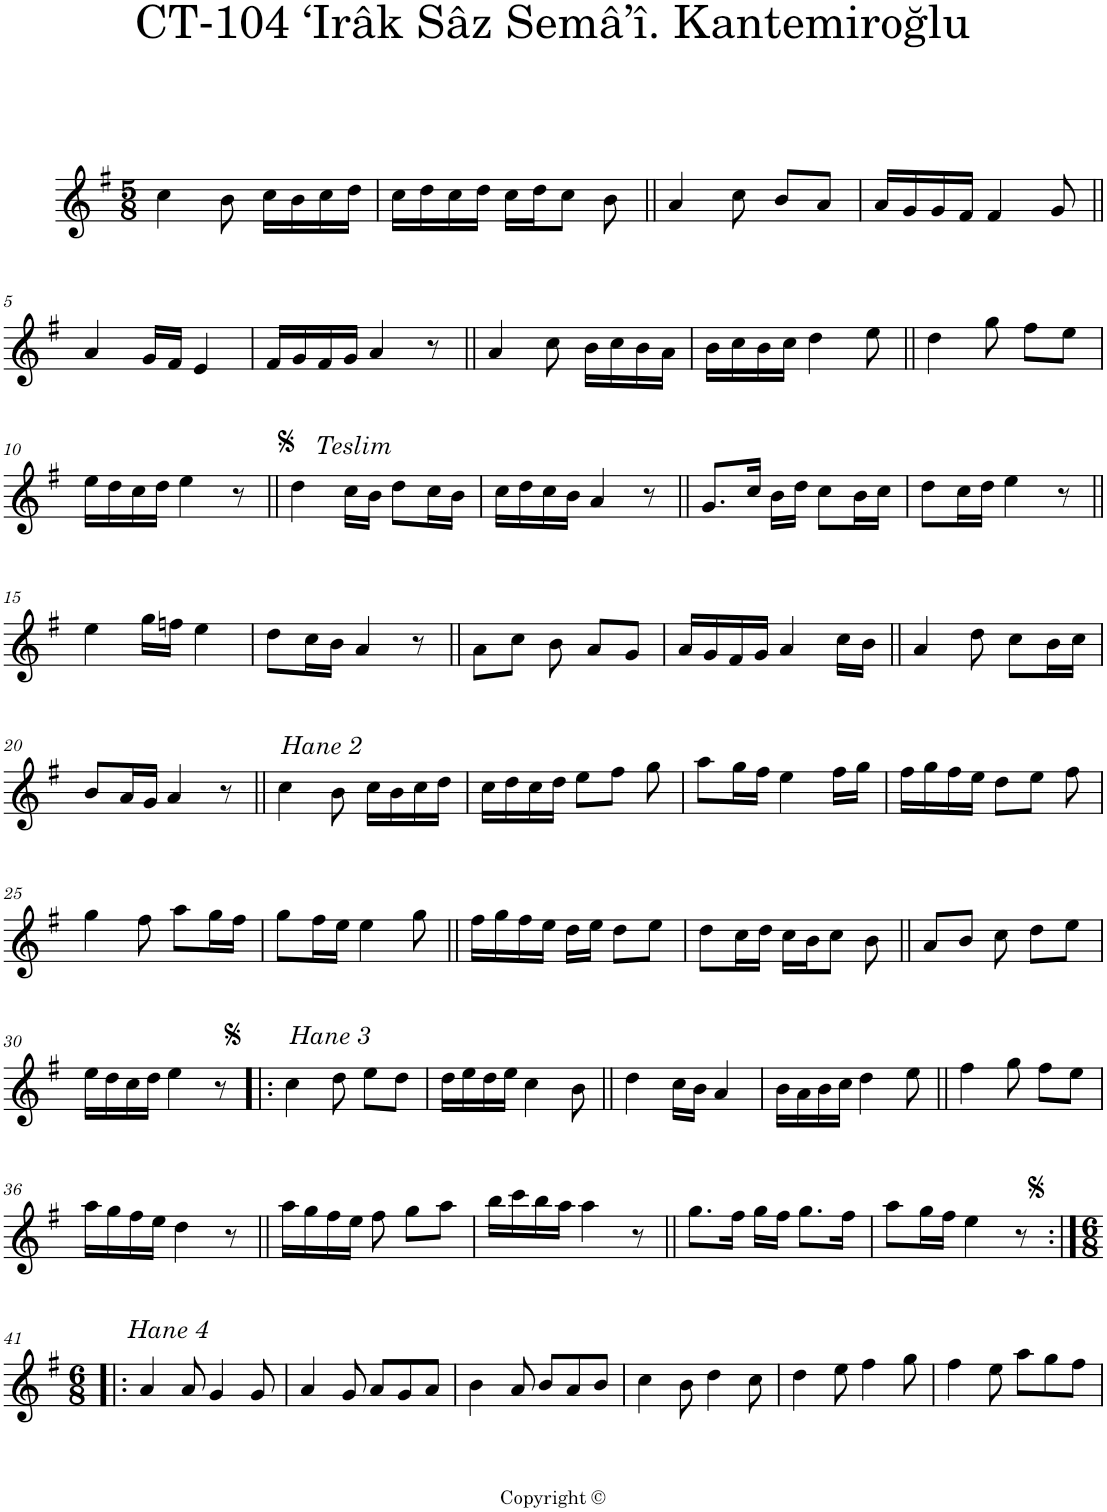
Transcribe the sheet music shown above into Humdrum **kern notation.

**kern
*part1
*staff1
*I"Piano
*I'Pno
*clefG2
*k[f#]
*G:
*M5/8
=1
4cc\
8b\
16cc\LL
16b\
16cc\
16dd\JJ
=2
16cc\LL
16dd\
16cc\
16dd\JJ
16cc\LL
16dd\J
8cc\J
8b\
=3||
4a/
8cc\
8b/L
8a/J
=4
16a/LL
16g/
16g/
16f#/JJ
4f#/
8g/
!!LO:LB:g=z
=5||
4a/
16g/LL
16f#/JJ
4e/
=6
16f#/LL
16g/
16f#/
16g/JJ
4a/
8r
=7||
4a/
8cc\
16b\LL
16cc\
16b\
16a\JJ
=8
16b\LL
16cc\
16b\
16cc\JJ
4dd\
8ee\
=9||
4dd\
8gg\
8ff#\L
8ee\J
!!LO:LB:g=z
=10
16ee\LL
16dd\
16cc\
16dd\JJ
4ee\
8r
=11||
!LO:TX:a:i:t=Teslim
4dd\
16cc\LL
16b\JJ
8dd\L
16cc\L
16b\JJ
=12
16cc\LL
16dd\
16cc\
16b\JJ
4a/
8r
=13||
8.g/L
16cc/Jk
16b\LL
16dd\JJ
8cc\L
16b\L
16cc\JJ
=14
8dd\L
16cc\L
16dd\JJ
4ee\
8r
!!LO:LB:g=z
=15||
4ee\
16gg\LL
16ffn\JJ
4ee\
=16
8dd\L
16cc\L
16b\JJ
4a/
8r
=17||
8a\L
8cc\J
8b\
8a/L
8g/J
=18
16a/LL
16g/
16f#/
16g/JJ
4a/
16cc\LL
16b\JJ
=19||
4a/
8dd\
8cc\L
16b\L
16cc\JJ
!!LO:LB:g=z
=20
8b/L
16a/L
16g/JJ
4a/
8r
=21||
!LO:TX:a:i:t=Hane 2
4cc\
8b\
16cc\LL
16b\
16cc\
16dd\JJ
=22
16cc\LL
16dd\
16cc\
16dd\JJ
8ee\L
8ff#\J
8gg\
=23
8aa\L
16gg\L
16ff#\JJ
4ee\
16ff#\LL
16gg\JJ
=24
16ff#\LL
16gg\
16ff#\
16ee\JJ
8dd\L
8ee\J
8ff#\
!!LO:LB:g=z
=25
4gg\
8ff#\
8aa\L
16gg\L
16ff#\JJ
=26
8gg\L
16ff#\L
16ee\JJ
4ee\
8gg\
=27||
16ff#\LL
16gg\
16ff#\
16ee\JJ
16dd\LL
16ee\JJ
8dd\L
8ee\J
=28
8dd\L
16cc\L
16dd\JJ
16cc\LL
16b\J
8cc\J
8b\
=29||
8a/L
8b/J
8cc\
8dd\L
8ee\J
!!LO:LB:g=z
=30
16ee\LL
16dd\
16cc\
16dd\JJ
4ee\
8r
=31!|:
!LO:TX:a:i:t=Hane 3
4cc\
8dd\
8ee\L
8dd\J
=32
16dd\LL
16ee\
16dd\
16ee\JJ
4cc\
8b\
=33||
4dd\
16cc\LL
16b\JJ
4a/
=34
16b\LL
16a\
16b\
16cc\JJ
4dd\
8ee\
=35||
4ff#\
8gg\
8ff#\L
8ee\J
!!LO:LB:g=z
=36
16aa\LL
16gg\
16ff#\
16ee\JJ
4dd\
8r
=37||
16aa\LL
16gg\
16ff#\
16ee\JJ
8ff#\
8gg\L
8aa\J
=38
16bb\LL
16ccc\
16bb\
16aa\JJ
4aa\
8r
=39||
8.gg\L
16ff#\Jk
16gg\LL
16ff#\JJ
8.gg\L
16ff#\Jk
=40
8aa\L
16gg\L
16ff#\JJ
4ee\
8r
!!LO:LB:g=z
=41:|!|:
*M6/8
!LO:TX:a:i:t=Hane 4
4a/
8a/
4g/
8g/
=42
4a/
8g/
8a/L
8g/
8a/J
=43
4b\
8a/
8b/L
8a/
8b/J
=44
4cc\
8b\
4dd\
8cc\
=45
4dd\
8ee\
4ff#\
8gg\
=46
4ff#\
8ee\
8aa\L
8gg\
8ff#\J
=
*-
